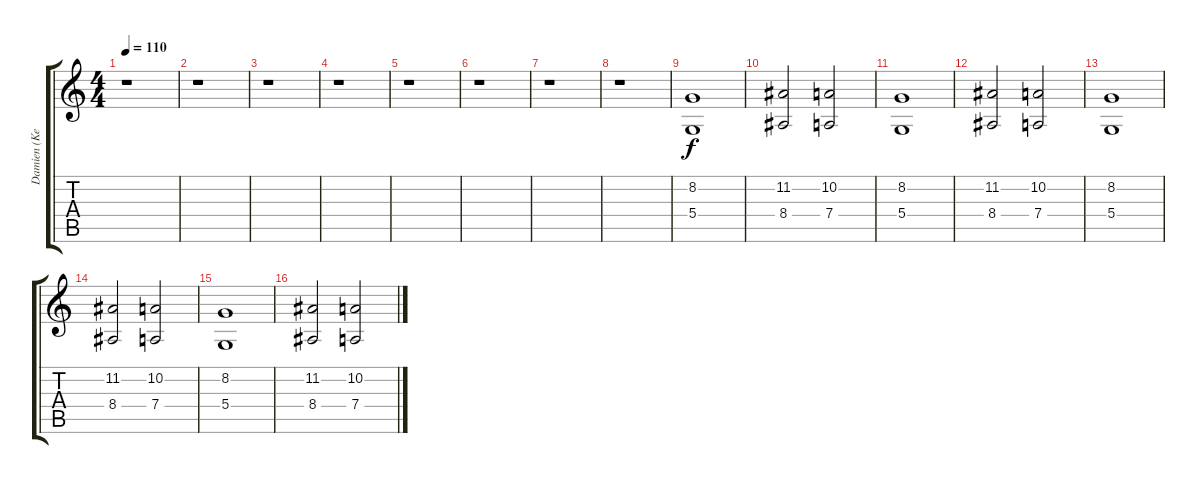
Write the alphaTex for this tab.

\track ("Damien (KeybMid)" "Damien (Ke") {instrument churchorgan}
\staff {score tabs}
\tuning (E4 B3 G3 D3 A2 D2) {hide}
\ts (4 4)
\tempo 110
\clef g2
\ks c
r.1{dy f instrument churchorgan} |
r.1 |
r.1 |
r.1 |
r.1 |
r.1 |
r.1 |
r.1 |
(8.2 5.4).1{instrument pad8sweep} |
(11.2 8.4).2 (10.2 7.4).2 |
(8.2 5.4).1 |
(11.2 8.4).2 (10.2 7.4).2 |
(8.2 5.4).1 |
(11.2 8.4).2 (10.2 7.4).2 |
(8.2 5.4).1 |
(11.2 8.4).2 (10.2 7.4).2
